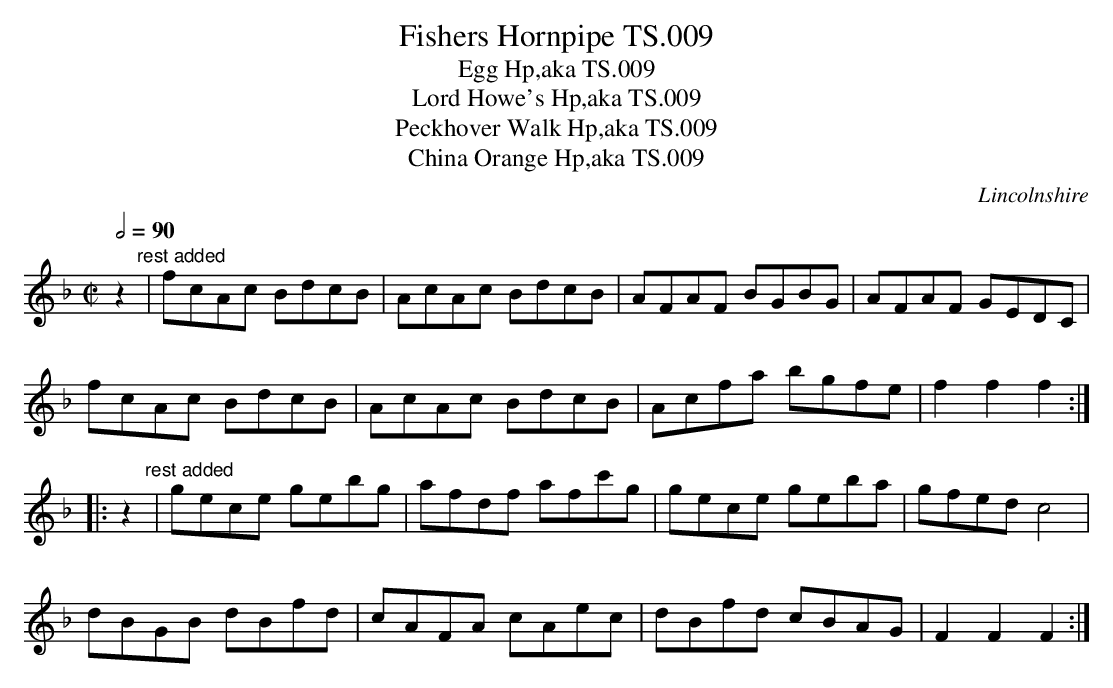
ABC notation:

X:1
T:Fishers Hornpipe TS.009
T:Egg Hp,aka TS.009
T:Lord Howe's Hp,aka TS.009
T:Peckhover Walk Hp,aka TS.009
T:China Orange Hp,aka TS.009
L:1/8
M:C|
O:Lincolnshire
Q:1/2=90
K:F
z2"rest added"|fcAc BdcB|AcAc BdcB|AFAF BGBG|AFAF GEDC|!
fcAc BdcB|AcAc BdcB|Acfa bgfe|f2f2f2:|!
|:z2"rest added"|gece gebg|afdf afc'g|gece geba|gfedc4|!
dBGB dBfd|cAFA cAec|dBfd cBAG|F2F2F2:|]
